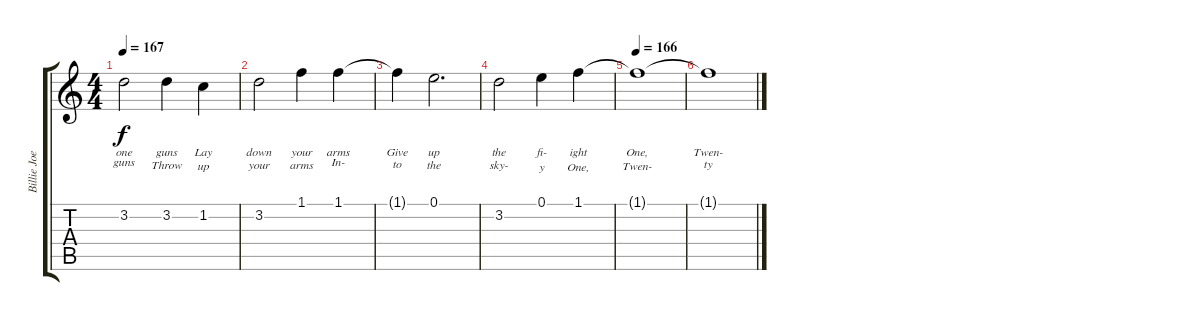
\track ("Billie Joe - Melody" "Billie Joe") {instrument electricguitarjazz}
\staff {score tabs}
\tuning (E4 B3 G3 D3 A2 E2) {hide}
\ts (4 4)
\tempo 167
\clef g2
\ks c
3.2.2{lyrics (0 "one") lyrics (1 "guns") lyrics (2 "") lyrics (3 "") lyrics (4 "") dy f} 3.2.4{lyrics (0 "guns") lyrics (1 "Throw") lyrics (2 "") lyrics (3 "") lyrics (4 "")} 1.2.4{lyrics (0 "Lay") lyrics (1 "up") lyrics (2 "") lyrics (3 "") lyrics (4 "")} |
3.2.2{lyrics (0 "down") lyrics (1 "your") lyrics (2 "") lyrics (3 "") lyrics (4 "")} 1.1.4{lyrics (0 "your") lyrics (1 "arms") lyrics (2 "") lyrics (3 "") lyrics (4 "")} 1.1.4{lyrics (0 "arms") lyrics (1 "In-") lyrics (2 "") lyrics (3 "") lyrics (4 "")} |
1.1{t}.4{lyrics (0 "Give") lyrics (1 "to") lyrics (2 "") lyrics (3 "") lyrics (4 "")} 0.1.2{d lyrics (0 "up") lyrics (1 "the") lyrics (2 "") lyrics (3 "") lyrics (4 "")} |
3.2.2{lyrics (0 "the") lyrics (1 "sky-") lyrics (2 "") lyrics (3 "") lyrics (4 "")} 0.1.4{lyrics (0 "fi-") lyrics (1 "y") lyrics (2 "") lyrics (3 "") lyrics (4 "")} 1.1.4{lyrics (0 "ight") lyrics (1 "One,") lyrics (2 "") lyrics (3 "") lyrics (4 "")} |
\tempo 166
1.1{t}.1{lyrics (0 "One,") lyrics (1 "Twen-") lyrics (2 "") lyrics (3 "") lyrics (4 "")} |
1.1{t}.1{lyrics (0 "Twen-") lyrics (1 "ty") lyrics (2 "") lyrics (3 "") lyrics (4 "")}
